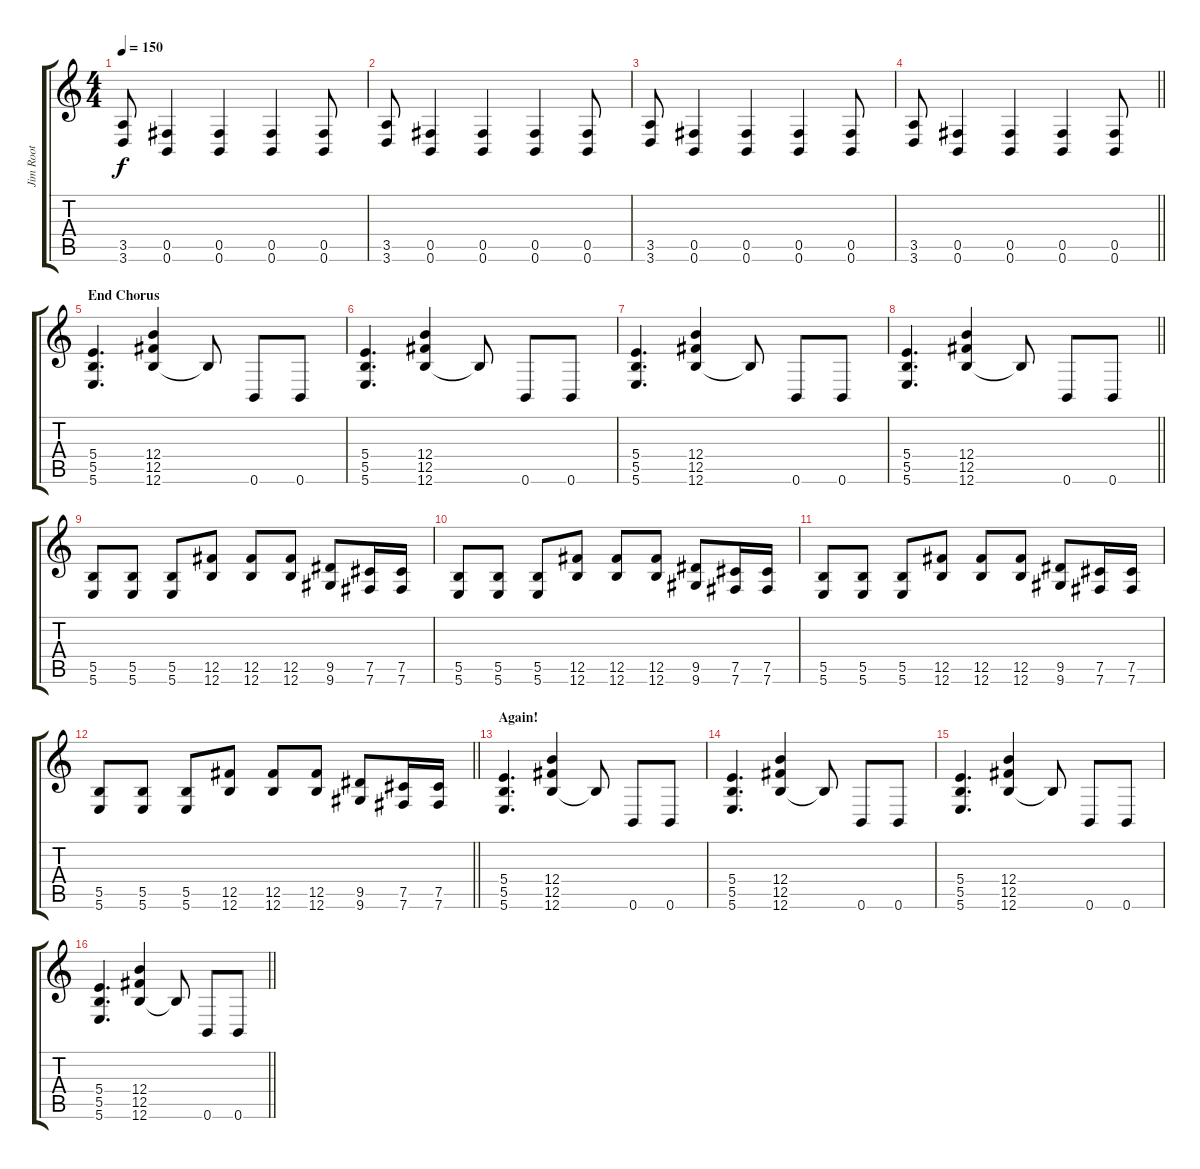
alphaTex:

\track ("Jim Root" "Jim Root") {instrument distortionguitar}
\staff {score tabs}
\tuning (Db4 Ab3 E3 B2 Gb2 B1) {hide}
\ts (4 4)
\tempo 150
\clef g2
\ks c
(3.5 3.6).8{dy f} (0.5 0.6).4 (0.5 0.6).4 (0.5 0.6).4 (0.5 0.6).8 |
(3.5 3.6).8 (0.5 0.6).4 (0.5 0.6).4 (0.5 0.6).4 (0.5 0.6).8 |
(3.5 3.6).8 (0.5 0.6).4 (0.5 0.6).4 (0.5 0.6).4 (0.5 0.6).8 |
\barLineRight lightlight
(3.5 3.6).8 (0.5 0.6).4 (0.5 0.6).4 (0.5 0.6).4 (0.5 0.6).8 |
\section ("" "End Chorus")
(5.4 5.5 5.6).4{d} (12.4 12.5 12.6).4 12.6{t}.8 0.6.8 0.6.8 |
(5.4 5.5 5.6).4{d} (12.4 12.5 12.6).4 12.6{t}.8 0.6.8 0.6.8 |
(5.4 5.5 5.6).4{d} (12.4 12.5 12.6).4 12.6{t}.8 0.6.8 0.6.8 |
\barLineRight lightlight
(5.4 5.5 5.6).4{d} (12.4 12.5 12.6).4 12.6{t}.8 0.6.8 0.6.8 |
(5.5 5.6).8 (5.5 5.6).8 (5.5 5.6).8 (12.5 12.6).8 (12.5 12.6).8 (12.5 12.6).8 (9.5 9.6).8 (7.5 7.6).16 (7.5 7.6).16 |
(5.5 5.6).8 (5.5 5.6).8 (5.5 5.6).8 (12.5 12.6).8 (12.5 12.6).8 (12.5 12.6).8 (9.5 9.6).8 (7.5 7.6).16 (7.5 7.6).16 |
(5.5 5.6).8 (5.5 5.6).8 (5.5 5.6).8 (12.5 12.6).8 (12.5 12.6).8 (12.5 12.6).8 (9.5 9.6).8 (7.5 7.6).16 (7.5 7.6).16 |
\barLineRight lightlight
(5.5 5.6).8 (5.5 5.6).8 (5.5 5.6).8 (12.5 12.6).8 (12.5 12.6).8 (12.5 12.6).8 (9.5 9.6).8 (7.5 7.6).16 (7.5 7.6).16 |
\section ("" "Again!")
(5.4 5.5 5.6).4{d} (12.4 12.5 12.6).4 12.6{t}.8 0.6.8 0.6.8 |
(5.4 5.5 5.6).4{d} (12.4 12.5 12.6).4 12.6{t}.8 0.6.8 0.6.8 |
(5.4 5.5 5.6).4{d} (12.4 12.5 12.6).4 12.6{t}.8 0.6.8 0.6.8 |
\barLineRight lightlight
(5.4 5.5 5.6).4{d} (12.4 12.5 12.6).4 12.6{t}.8 0.6.8 0.6.8
